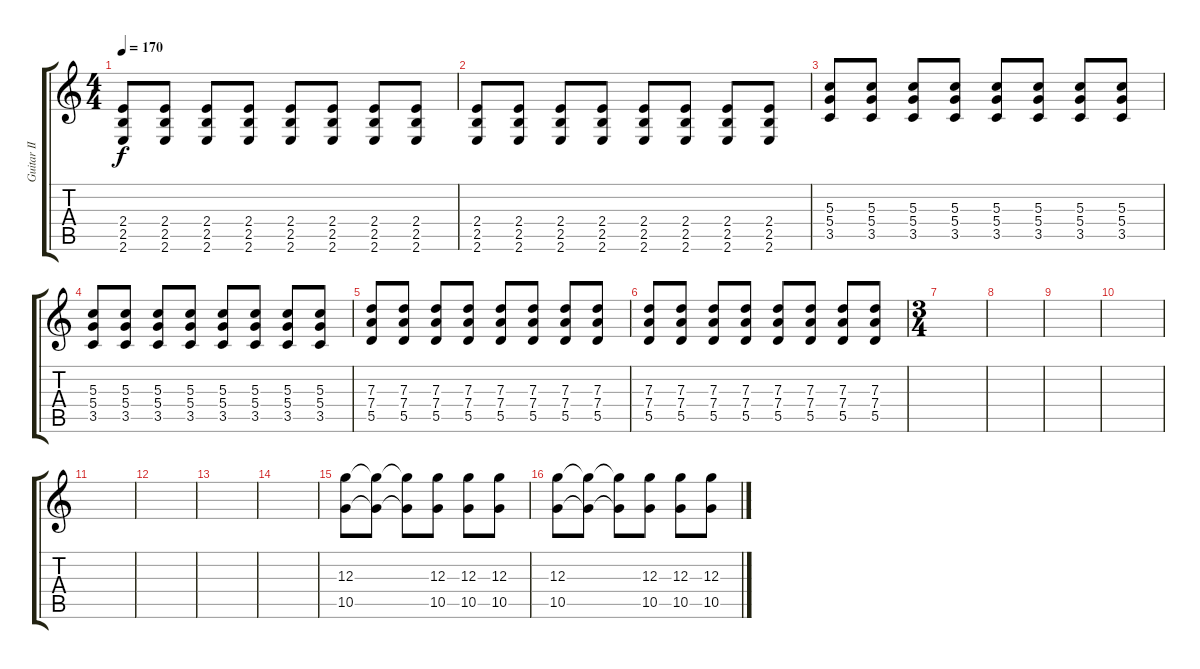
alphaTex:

\track ("Guitar II" "Guitar II") {instrument distortionguitar}
\staff {score tabs}
\tuning (E4 B3 G3 D3 A2 D2) {hide}
\ts (4 4)
\tempo 170
\clef g2
\ks c
(2.4 2.5 2.6).8{dy f} (2.4 2.5 2.6).8 (2.4 2.5 2.6).8 (2.4 2.5 2.6).8 (2.4 2.5 2.6).8 (2.4 2.5 2.6).8 (2.4 2.5 2.6).8 (2.4 2.5 2.6).8 |
(2.4 2.5 2.6).8 (2.4 2.5 2.6).8 (2.4 2.5 2.6).8 (2.4 2.5 2.6).8 (2.4 2.5 2.6).8 (2.4 2.5 2.6).8 (2.4 2.5 2.6).8 (2.4 2.5 2.6).8 |
(5.3 5.4 3.5).8 (5.3 5.4 3.5).8 (5.3 5.4 3.5).8 (5.3 5.4 3.5).8 (5.3 5.4 3.5).8 (5.3 5.4 3.5).8 (5.3 5.4 3.5).8 (5.3 5.4 3.5).8 |
(5.3 5.4 3.5).8 (5.3 5.4 3.5).8 (5.3 5.4 3.5).8 (5.3 5.4 3.5).8 (5.3 5.4 3.5).8 (5.3 5.4 3.5).8 (5.3 5.4 3.5).8 (5.3 5.4 3.5).8 |
(7.3 7.4 5.5).8 (7.3 7.4 5.5).8 (7.3 7.4 5.5).8 (7.3 7.4 5.5).8 (7.3 7.4 5.5).8 (7.3 7.4 5.5).8 (7.3 7.4 5.5).8 (7.3 7.4 5.5).8 |
(7.3 7.4 5.5).8 (7.3 7.4 5.5).8 (7.3 7.4 5.5).8 (7.3 7.4 5.5).8 (7.3 7.4 5.5).8 (7.3 7.4 5.5).8 (7.3 7.4 5.5).8 (7.3 7.4 5.5).8 |
\ts (3 4)
|
|
|
|
|
|
|
|
(12.3 10.5).8{volume 7} (12.3{t} 10.5{t}).8 (12.3{t} 10.5{t}).8 (12.3 10.5).8 (12.3 10.5).8 (12.3 10.5).8 |
(12.3 10.5).8{volume 7} (12.3{t} 10.5{t}).8 (12.3{t} 10.5{t}).8 (12.3 10.5).8 (12.3 10.5).8 (12.3 10.5).8
